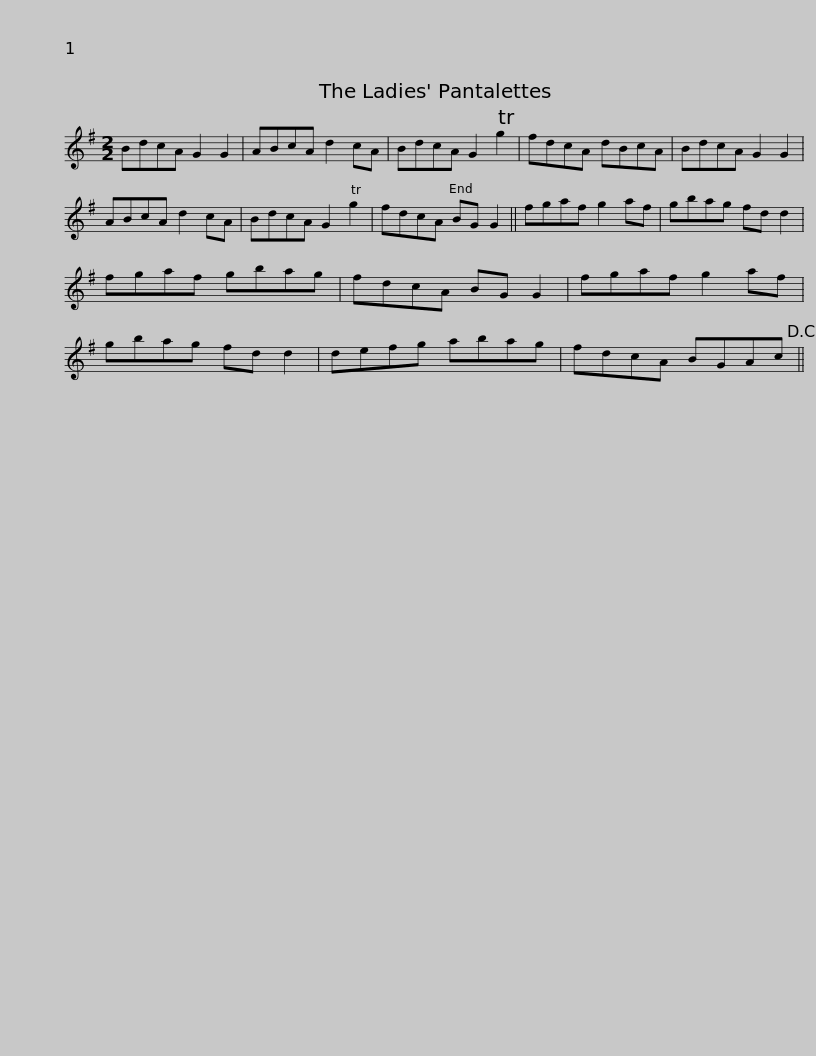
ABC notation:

X:1
L:1/8
M:2/2
I:linebreak $
K:G
V:1 treble
V:1
 BdcA G2 G2 | ABcA d2 cA | BdcA G2 Tg2 | fdcA dBcA | BdcA G2 G2 | %5
 ABcA d2 cA |$ BdcA G2 Tg2 | fdcA BG G2 || fgaf g2 af | gbag fd d2 | %10
 fgaf gbag | fdcA BG G2 |$ fgaf g2 af | gbag fd d2 | defg abag | %15
 fdcA BGAc!D.C.! || %16
